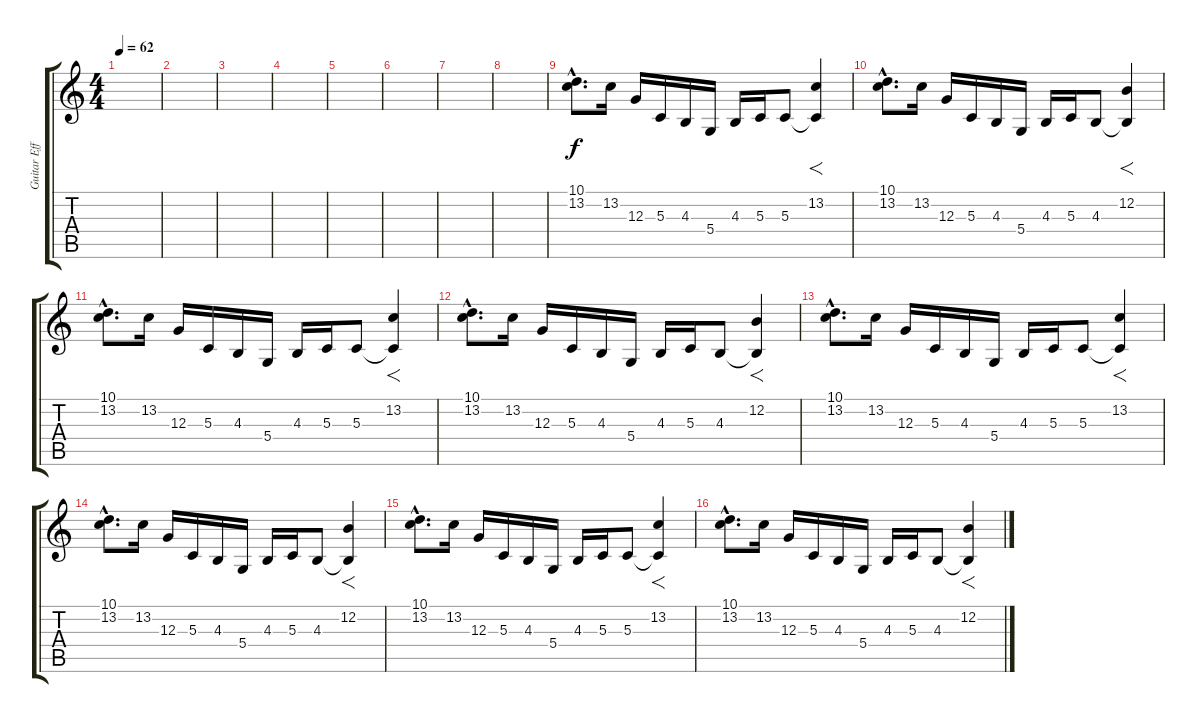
\track ("Guitar Effect" "Guitar Eff") {instrument synthstrings1}
\staff {score tabs}
\tuning (E4 B3 G3 D3 A2 E2) {hide}
\ts (4 4)
\tempo 62
\clef g2
\ks c
|
|
|
|
|
|
|
|
(10.1{hac} 13.2{hac}).8{d} 13.2.16 12.3.16 5.3.16 4.3.16 5.4.16 4.3.16 5.3.16 5.3.8 (13.2 5.3{t}).4{f} |
(10.1{hac} 13.2{hac}).8{d} 13.2.16 12.3.16 5.3.16 4.3.16 5.4.16 4.3.16 5.3.16 4.3.8 (12.2 4.3{t}).4{f} |
(10.1{hac} 13.2{hac}).8{d} 13.2.16 12.3.16 5.3.16 4.3.16 5.4.16 4.3.16 5.3.16 5.3.8 (13.2 5.3{t}).4{f} |
(10.1{hac} 13.2{hac}).8{d} 13.2.16 12.3.16 5.3.16 4.3.16 5.4.16 4.3.16 5.3.16 4.3.8 (12.2 4.3{t}).4{f} |
(10.1{hac} 13.2{hac}).8{d} 13.2.16 12.3.16 5.3.16 4.3.16 5.4.16 4.3.16 5.3.16 5.3.8 (13.2 5.3{t}).4{f} |
(10.1{hac} 13.2{hac}).8{d} 13.2.16 12.3.16 5.3.16 4.3.16 5.4.16 4.3.16 5.3.16 4.3.8 (12.2 4.3{t}).4{f} |
(10.1{hac} 13.2{hac}).8{d} 13.2.16 12.3.16 5.3.16 4.3.16 5.4.16 4.3.16 5.3.16 5.3.8 (13.2 5.3{t}).4{f} |
(10.1{hac} 13.2{hac}).8{d} 13.2.16 12.3.16 5.3.16 4.3.16 5.4.16 4.3.16 5.3.16 4.3.8 (12.2 4.3{t}).4{f}
